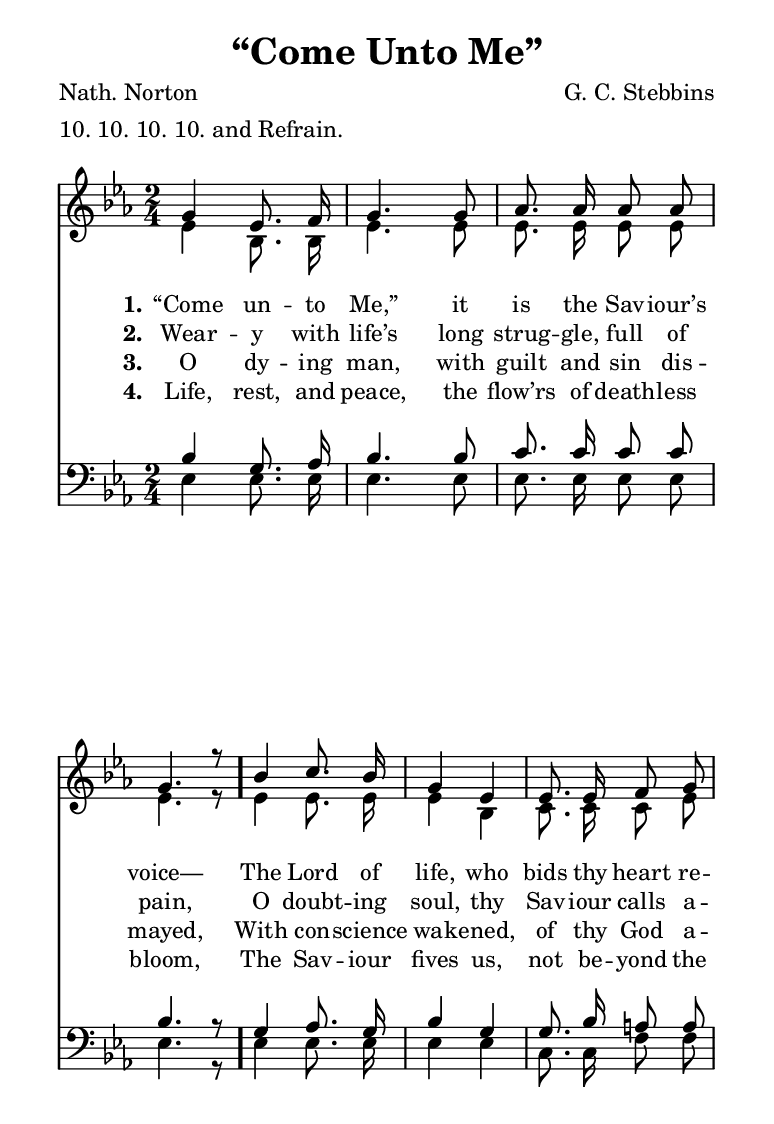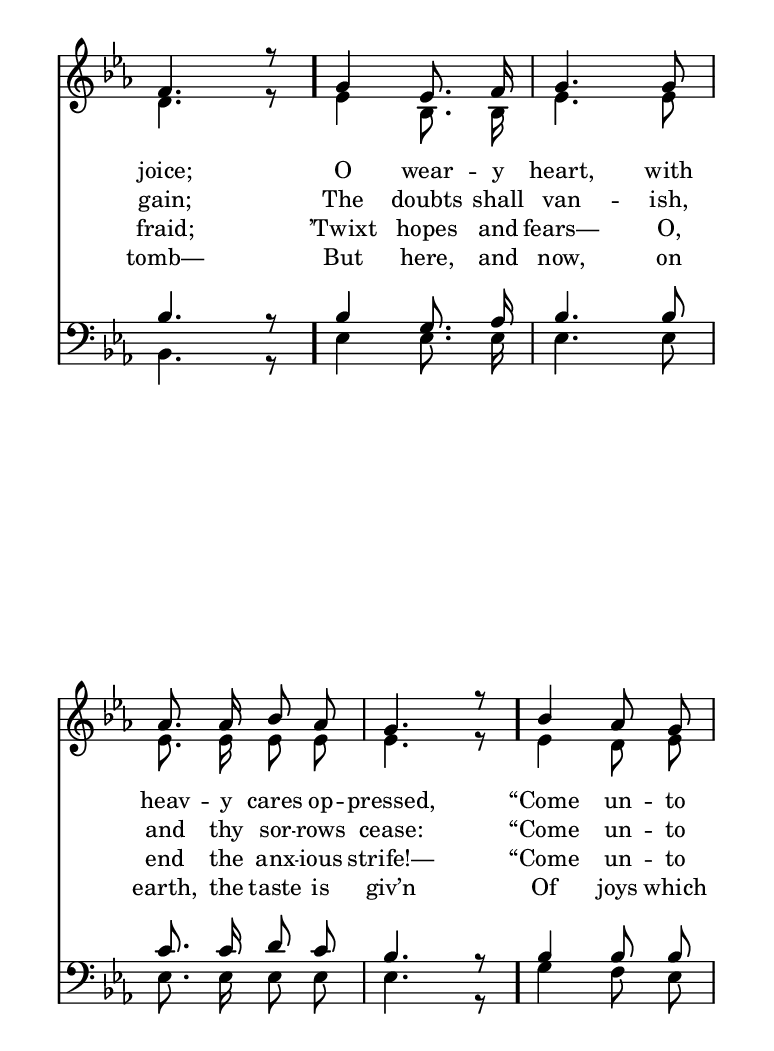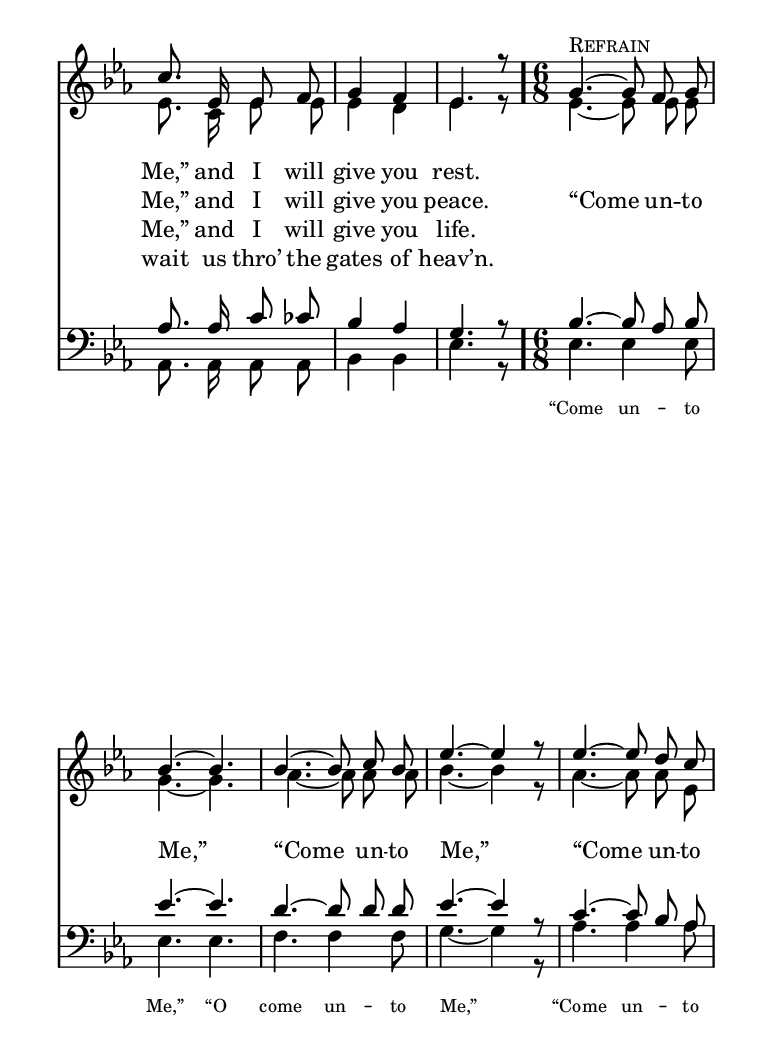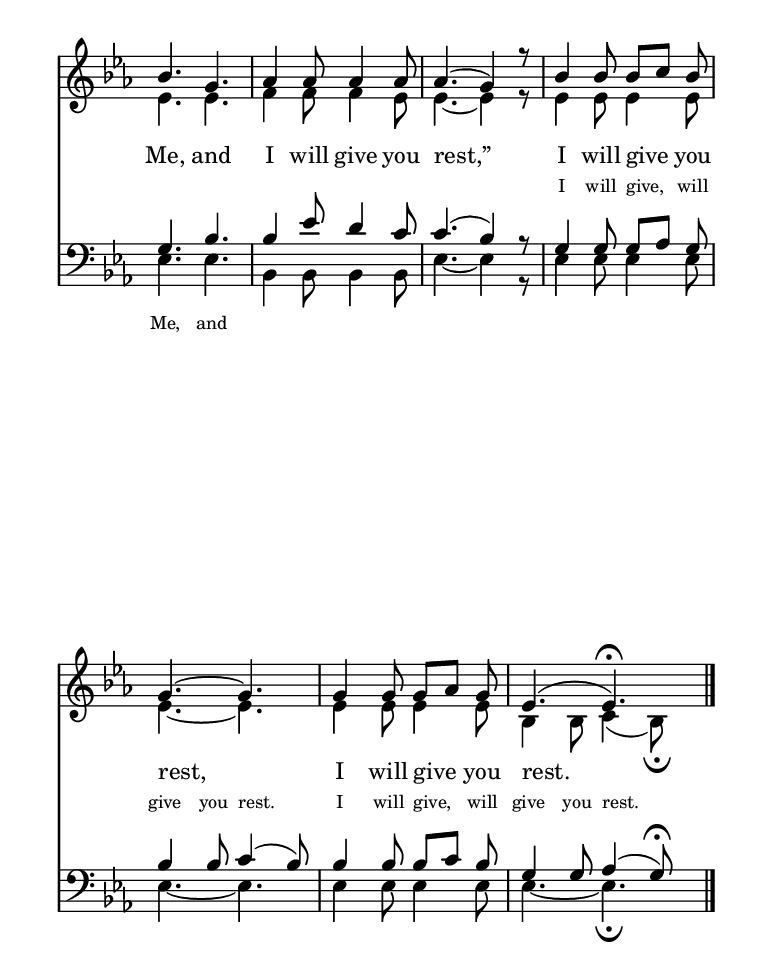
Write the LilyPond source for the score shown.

\include "common/global.ily"
\paper {
  \include "common/paper.ily"
  ragged-bottom = ##f
  ragged-last-bottom = ##t
  % We take advantage of the incompatibility of systems-per-page=4 and
  % page-count=1 in the case of eogsized, where systems-per-page gets ignored.
  % Otherwise we would have to have conditional execution here.
  %systems-per-page = ##f
  %page-count = ##f
}

\header{
  hymnnumber = "6"
  title = "“Come Unto Me”"
  tunename = ""
  meter = "10. 10. 10. 10. and Refrain."
  poet = "Nath. Norton"
  composer = "G. C. Stebbins"
  %copyright = ""
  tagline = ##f
}

% for fermata in MIDI
ta = { \tempo 4=84 }
tb = { \tempo 4=42 }
tc = { \tempo 4=21 }

patternA = { \ta c4 c8. c16       | c4. c8        | c8. c16 c8 c8    | c4. c8                     } % Line 1, 3
patternB = { \ta c4 c8. c16       | c4 c4         | c8. c16 c8 c8    | c4. c8                     } % Line 2
patternC = { \ta c4 c8 c8         | c8. c16 c8 c8 | c4 c4            | c4. c8                     } % Line 4

patternR = { \ta c4. ~ c8 c8 c8   | c4. ~ c4.     | c4. ~ c8 c8 c8   | c4. ~ c4 c8                } % Refrain soprano / alto / tenor 1
patternS = { \ta c4. ~ c8 c8 c8   | c4. c4.       | c4 c8 c4 c8      | c4.( c4) c8                } % Refrain soprano / tenor 2
patternZ = { \ta c4. ~ c8 c8 c8   | c4. c4.       | c4 c8 c4 c8      | c4. ~ c4 c8                } % Refrain alto 2
patternT = { \ta c4 c8 c8[ c8] c8 | c4. ~ c4.     | c4 c8 c8[ c8] c8 | c4.( \tb c4.) \fermata     } % Refrain soprano 3
patternU = { \ta c4 c8 c4 c8      | c4. ~ c4.     | c4 c8 c4 c8      | c4 c8 c4( \tc c8) \fermata } % Refrain alto 3
patternV = { \ta c4 c8 c8[ c8] c8 | c4 c8 c4( c8) | c4 c8 c8[ c8] c8 | c4 c8 c4( \tc c8) \fermata } % Refrain tenor 3
patternW = { \ta c4. c4 c8        | c4. c4.       | c4. c4 c8        | c4. ~ c4 c8                } % Refrain bass 1
patternX = { \ta c4. c4 c8        | c4. c4.       | c4 c8 c4 c8      | c4. ~ c4 c8                } % Refrain bass 2
patternY = { \ta c4 c8 c4 c8      | c4. ~ c4.     | c4 c8 c4 c8      | c4. ~ \tb c4. \fermata     } % Refrain bass 3
patternZ = { \ta c4. ~ c8 c8 c8   | c4. c4.       | c4 c8 c4 c8      | c4. ~ c4 c8                } % Refrain alto 2

global = {
  \include "common/overrides.ily"
  \override Staff.TimeSignature.style = #'()
  \time 2/4
  \override Score.MetronomeMark.transparent = ##t
  \ta
  \key ees \major
  %\partial 4.
  \autoBeamOff
}

notesSoprano = {
\global
\relative c'' {

  \changePitch \patternA { g ees f   | g g          | aes aes aes aes | g r   }
  \changePitch \patternB { bes c bes | g ees        | ees ees f g     | f r   }
  \changePitch \patternA { g ees f   | g g          | aes aes bes aes | g r   }
  \changePitch \patternC { bes aes g | c ees, ees f | g f             | ees r }

  \time 6/8
  << s^\markup { \small \caps "Refrain" }
  \changePitch \patternR { g g f g           | bes bes | bes bes c bes   | ees ees r } >>
  \changePitch \patternS { ees ees d c       | bes g   | aes aes aes aes | aes g r   }
  \changePitch \patternT { bes bes bes c bes | g g     | g g g aes g     | ees ees   }


  \bar "|."

}
}

notesAlto = {
\global
\relative e' {

  \changePitch \patternA { ees bes bes | ees ees       | ees ees ees ees | ees r }
  \changePitch \patternB { ees ees ees | ees bes       | c c c ees       | d r   }
  \changePitch \patternA { ees bes bes | ees ees       | ees ees ees ees | ees r }
  \changePitch \patternC { ees d ees   | ees c ees ees | ees d           | ees r }

  \changePitch \patternR { ees ees ees ees | g g     | aes aes aes aes | bes bes r     }
  \changePitch \patternZ { aes aes aes ees | ees ees | f f f ees       | ees ees r     }
  \changePitch \patternU { ees ees ees ees | ees ees | ees ees ees ees | bes bes c bes }

}
}

notesTenor = {
\global
\relative a {

  \changePitch \patternA { bes g aes   | bes bes       | c c c c   | bes r }
  \changePitch \patternB { g aes g     | bes g         | g bes a a | bes r }
  \changePitch \patternA { bes g aes   | bes bes       | c c d c   | bes r }
  \changePitch \patternC { bes bes bes | aes aes c ces | bes aes   | g r   }

  \changePitch \patternR { bes bes aes bes | ees ees       | d d d d           | ees ees r }
  \changePitch \patternS { c c bes aes     | g bes         | bes ees d c       | c bes r   }
  \changePitch \patternV { g g g aes g     | bes bes c bes | bes bes bes c bes | g g aes g }

}
}

notesBass = {
\global
\relative f {

  \changePitch \patternA { ees ees ees | ees ees          | ees ees ees ees | ees r  }
  \changePitch \patternB { ees ees ees | ees ees          | c c f f         | bes, r }
  \changePitch \patternA { ees ees ees | ees ees          | ees ees ees ees | ees r  }
  \changePitch \patternC { g f ees     | aes, aes aes aes | bes bes         | ees r  }

  \changePitch \patternW { ees ees ees     | ees ees | f f f           | g g r     }
  \changePitch \patternX { aes aes aes     | ees ees | bes bes bes bes | ees ees r }
  \changePitch \patternY { ees ees ees ees | ees ees | ees ees ees ees | ees ees   }

}
}

Refrain = \lyricmode {

  “Come un -- to Me,” “Come un -- to Me,”
  “Come un -- to Me, and I will give you rest,”
  I will give you rest, I will give you rest.

}

BassRefrainA = \lyricmode {

  \override LyricText.font-size = #-2
  \repeat unfold 40 { \skip 4 }
  “Come un -- to Me,” “O come un -- to Me,”
  “Come un -- to Me, and

}

TenorRefrainA = \lyricmode {

  \override LyricText.font-size = #-2
  \repeat unfold 58 { \skip 4 }
  I will give, will give you rest.
  I will give, will give you rest.

}

wordsA = \lyricmode {
\set stanza = "1."

  “Come un -- to Me,” it is the Sav -- iour’s voice— \bar "."
  The Lord of life, who bids thy heart re -- joice; \bar "."
  O wear -- y heart, with heav -- y cares op -- pressed, \bar "."
  “Come un -- to Me,” and I will give you rest. \bar "."

}

wordsB = \lyricmode {
\set stanza = "2."

  Wear -- y with life’s long strug -- gle, full of pain,
  O doubt -- ing soul, thy Sav -- iour calls a -- gain;
  The doubts shall van -- ish, and thy sor -- rows cease:
  “Come un -- to Me,” and I will give you peace.

  % This \break appears in the original (eogsized) but unnecessarily prevents
  % the letter variant from laying out on one page.
  %\break
  \Refrain
}

wordsC = \lyricmode {
\set stanza = "3."

  O dy -- ing man, with guilt and sin dis -- mayed,
  With con -- science wak -- ened, of thy God a -- fraid;
  ’Twixt hopes and fears— O, end the anx -- ious strife!—
  “Come un -- to Me,” and I will give you life.

}

wordsD = \lyricmode {
\set stanza = "4."

  Life, rest, and peace, the flow’rs of death -- less bloom,
  The Sav -- iour fives us, not be -- yond the tomb—
  But here, and now, on earth, the taste is giv’n
  Of joys which wait us thro’ the gates of heav’n.

}


\score {
  \context ChoirStaff <<
    \context Staff = upper <<
      \set ChoirStaff.systemStartDelimiter = #'SystemStartBar
      \context Voice  = sopranos { \voiceOne << \notesSoprano >> }
      \context Voice  = altos { \voiceTwo << \notesAlto >> }
      \context Lyrics = one   \lyricsto sopranos \wordsA
      \context Lyrics = two   \lyricsto sopranos \wordsB
      \context Lyrics = three \lyricsto sopranos \wordsC
      \context Lyrics = four  \lyricsto sopranos \wordsD
    >>
    \context Staff = men <<
      \clef bass
      \context Voice  = tenors { \voiceOne << \notesTenor >> }
      \context Voice  = basses { \voiceTwo << \notesBass >> }
    >>
  \new Lyrics \with { alignAboveContext = men } \lyricsto tenors \TenorRefrainA
  \new Lyrics \with { alignBelowContext = men } \lyricsto basses \BassRefrainA
  >>
  \layout {
    \include "common/layout.ily"
  }
  \midi{
    \include "common/midi.ily"
  }
}

\version "2.18.0"  % necessary for upgrading to future LilyPond versions.

% vi:set et ts=2 sw=2 ai nocindent syntax=lilypond
